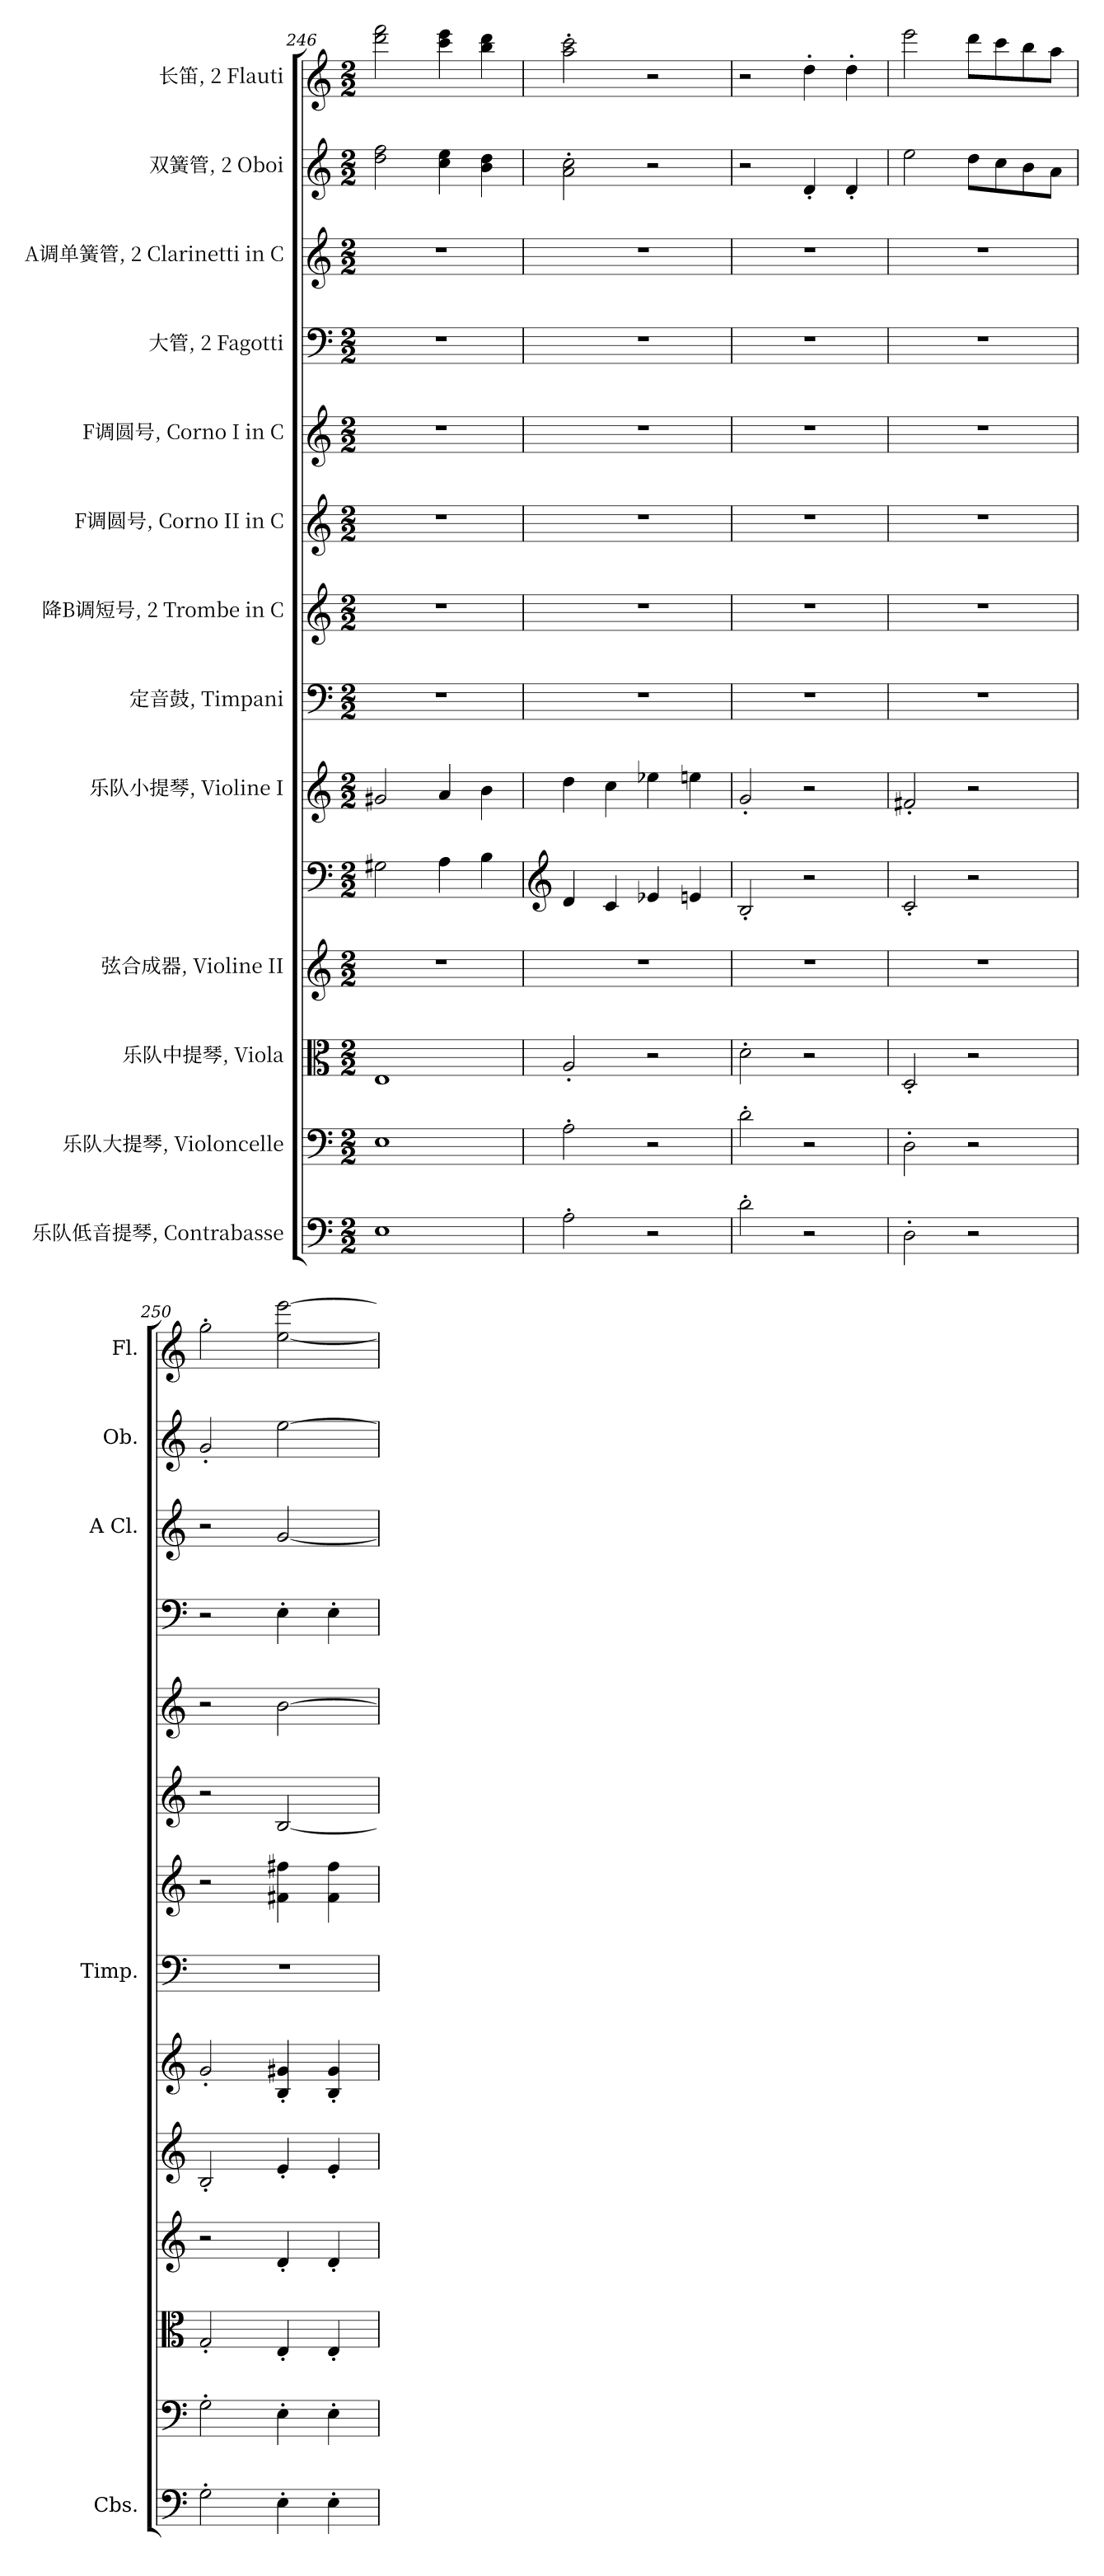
**kern	**kern	**kern	**kern	**kern	**kern	**kern	**kern	**kern	**kern	**kern	**kern	**kern	**kern
*part13	*part12	*part11	*part10	*part10	*part9	*part8	*part7	*part6	*part5	*part4	*part3	*part2	*part1
*staff14	*staff13	*staff12	*staff11	*staff10	*staff9	*staff8	*staff7	*staff6	*staff5	*staff4	*staff3	*staff2	*staff1
*I"乐队低音提琴, Contrabasse	*I"乐队大提琴, Violoncelle	*I"乐队中提琴, Viola	*I"弦合成器, Violine II	*	*I"乐队小提琴, Violine I	*I"定音鼓, Timpani	*I"降B调短号, 2 Trombe in C	*I"F调圆号, Corno II in C	*I"F调圆号, Corno I in C	*I"大管, 2 Fagotti	*I"A调单簧管, 2 Clarinetti in C	*I"双簧管, 2 Oboi	*I"长笛, 2 Flauti
*I'Cbs.	*	*	*	*	*	*I'Timp.	*	*	*	*	*I'A Cl.	*I'Ob.	*I'Fl.
*clefF4	*clefF4	*clefC3	*clefG2	*clefF4	*clefG2	*clefF4	*clefG2	*clefG2	*clefG2	*clefF4	*clefG2	*clefG2	*clefG2
*ITrd7c12	*	*	*	*	*	*	*ITrd1c2	*ITrd4c7	*ITrd4c7	*	*ITrd2c3	*	*
*k[]	*k[]	*k[]	*k[]	*k[]	*k[]	*k[]	*k[b-e-]	*k[b-]	*k[b-]	*k[]	*k[f#c#g#]	*k[]	*k[]
*M2/2	*M2/2	*M2/2	*M2/2	*M2/2	*M2/2	*M2/2	*M2/2	*M2/2	*M2/2	*M2/2	*M2/2	*M2/2	*M2/2
*MM234	*MM234	*MM234	*MM234	*MM234	*MM234	*MM234	*MM234	*MM234	*MM234	*MM234	*MM234	*MM234	*MM234
=246	=246	=246	=246	=246	=246	=246	=246	=246	=246	=246	=246	=246	=246
1EE	1E	1E	1r	2G#X\	2g#X/	1r	1r	1r	1r	1r	1r	2dd\ 2ff\	2ddd\ 2fff\
*	*	*	*	*	*	*	*	*	*	*	*	*	*MM245
.	.	.	.	4A\	4a/	.	.	.	.	.	.	4cc\ 4ee\	4ccc\ 4eee\
.	.	.	.	4B\	4b\	.	.	.	.	.	.	4b\ 4dd\	4bb\ 4ddd\
=247	=247	=247	=247	=247	=247	=247	=247	=247	=247	=247	=247	=247	=247
*	*	*	*	*clefG2	*	*	*	*	*	*	*	*	*
*	*	*	*	*	*	*	*	*	*	*	*	*	*MM236
2AA'\	2A'\	2A'/	1r	4d/	4dd\	1r	1r	1r	1r	1r	1r	2a\' 2cc\'	2aa\' 2ccc\'
.	.	.	.	4c/	4cc\	.	.	.	.	.	.	.	.
*	*	*	*	*	*	*	*	*	*	*	*	*	*MM249
2r	2r	2r	.	4e-X/	4ee-X\	.	.	.	.	.	.	2r	2r
.	.	.	.	4en/	4een\	.	.	.	.	.	.	.	.
=248	=248	=248	=248	=248	=248	=248	=248	=248	=248	=248	=248	=248	=248
*	*	*	*	*	*	*	*	*	*	*	*	*	*MM238
2D'\	2d'\	2d'\	1r	2B'/	2g'/	1r	1r	1r	1r	1r	1r	2r	2r
*	*	*	*	*	*	*	*	*	*	*	*	*	*MM247
2r	2r	2r	.	2r	2r	.	.	.	.	.	.	4d'/	4dd'\
.	.	.	.	.	.	.	.	.	.	.	.	4d'/	4dd'\
=249	=249	=249	=249	=249	=249	=249	=249	=249	=249	=249	=249	=249	=249
*	*	*	*	*	*	*	*	*	*	*	*	*	*MM239
2DD'\	2D'\	2D'/	1r	2c'/	2f#X'/	1r	1r	1r	1r	1r	1r	2ee\	2eee\
*	*	*	*	*	*	*	*	*	*	*	*	*	*MM248
2r	2r	2r	.	2r	2r	.	.	.	.	.	.	8dd\L	8ddd\L
.	.	.	.	.	.	.	.	.	.	.	.	8cc\	8ccc\
.	.	.	.	.	.	.	.	.	.	.	.	8b\	8bb\
.	.	.	.	.	.	.	.	.	.	.	.	8a\J	8aa\J
=250	=250	=250	=250	=250	=250	=250	=250	=250	=250	=250	=250	=250	=250
*	*	*	*	*	*	*	*	*	*	*	*	*	*MM241
2GG'\	2G'\	2G'/	2r	2B'/	2g'/	1r	2r	2r	2r	2r	2r	2g'/	2gg'\
*	*	*	*	*	*	*	*	*	*	*	*	*	*MM254
4EE'\	4E'\	4E'/	4d'/	4e'/	4B/' 4g#X/'	.	4en\ 4een\	[2E/	[2e\	4E'\	[2e/	[2ee\	[2ee\ [2eee\
4EE'\	4E'\	4E'/	4d'/	4e'/	4B/' 4g#/'	.	4e\ 4ee\	.	.	4E'\	.	.	.
=	=	=	=	=	=	=	=	=	=	=	=	=	=
*-	*-	*-	*-	*-	*-	*-	*-	*-	*-	*-	*-	*-	*-
